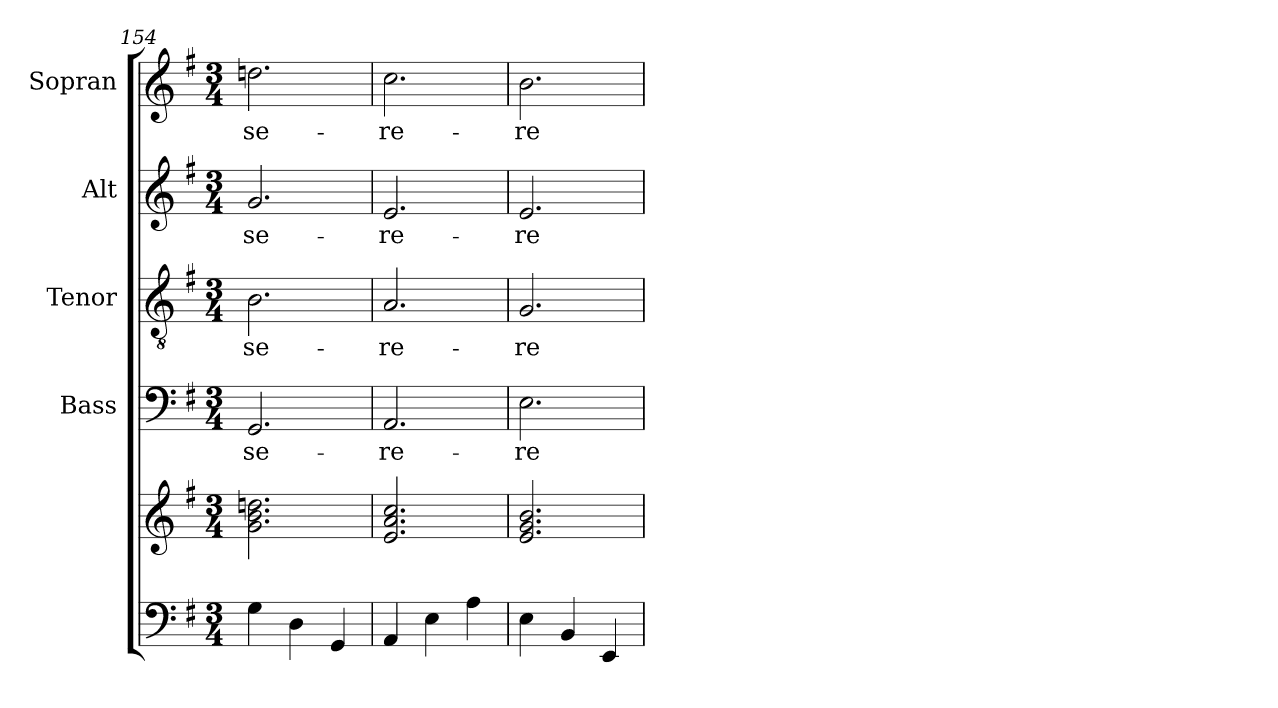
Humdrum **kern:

**kern	**kern	**kern	**text	**kern	**text	**kern	**text	**kern	**text
*part5	*part5	*part4	*part4	*part3	*part3	*part2	*part2	*part1	*part1
*staff6	*staff5	*staff4	*staff4	*staff3	*staff3	*staff2	*staff2	*staff1	*staff1
*	*	*I"Bass	*	*I"Tenor	*	*I"Alt	*	*I"Sopran	*
*	*	*I'B.	*	*I'T.	*	*I'A.	*	*I'S.	*
*clefF4	*clefG2	*clefF4	*	*clefGv2	*	*clefG2	*	*clefG2	*
*k[f#]	*k[f#]	*k[f#]	*	*k[f#]	*	*k[f#]	*	*k[f#]	*
*G:	*G:	*G:	*	*G:	*	*G:	*	*G:	*
*M3/4	*M3/4	*M3/4	*	*M3/4	*	*M3/4	*	*M3/4	*
=154	=154	=154	=154	=154	=154	=154	=154	=154	=154
!	!	!	!LO:LY:b	!	!LO:LY:b	!	!LO:LY:b	!	!LO:LY:b
4G\	2.g\ 2.b\ 2.ddn\	2.GG/	-se-	2.B\	-se-	2.g/	-se-	2.ddn\	-se-
4D\	.	.	.	.	.	.	.	.	.
4GG/	.	.	.	.	.	.	.	.	.
=155	=155	=155	=155	=155	=155	=155	=155	=155	=155
!	!	!	!LO:LY:b	!	!LO:LY:b	!	!LO:LY:b	!	!LO:LY:b
4AA/	2.e/ 2.a/ 2.cc/	2.AA/	-re-	2.A/	-re-	2.e/	-re-	2.cc\	-re-
4E\	.	.	.	.	.	.	.	.	.
4A\	.	.	.	.	.	.	.	.	.
=156	=156	=156	=156	=156	=156	=156	=156	=156	=156
!	!	!	!LO:LY:b	!	!LO:LY:b	!	!LO:LY:b	!	!LO:LY:b
4E\	2.e/ 2.g/ 2.b/	2.E\	-re	2.G/	-re	2.e/	-re	2.b\	-re
4BB/	.	.	.	.	.	.	.	.	.
4EE/	.	.	.	.	.	.	.	.	.
=	=	=	=	=	=	=	=	=	=
*-	*-	*-	*-	*-	*-	*-	*-	*-	*-
